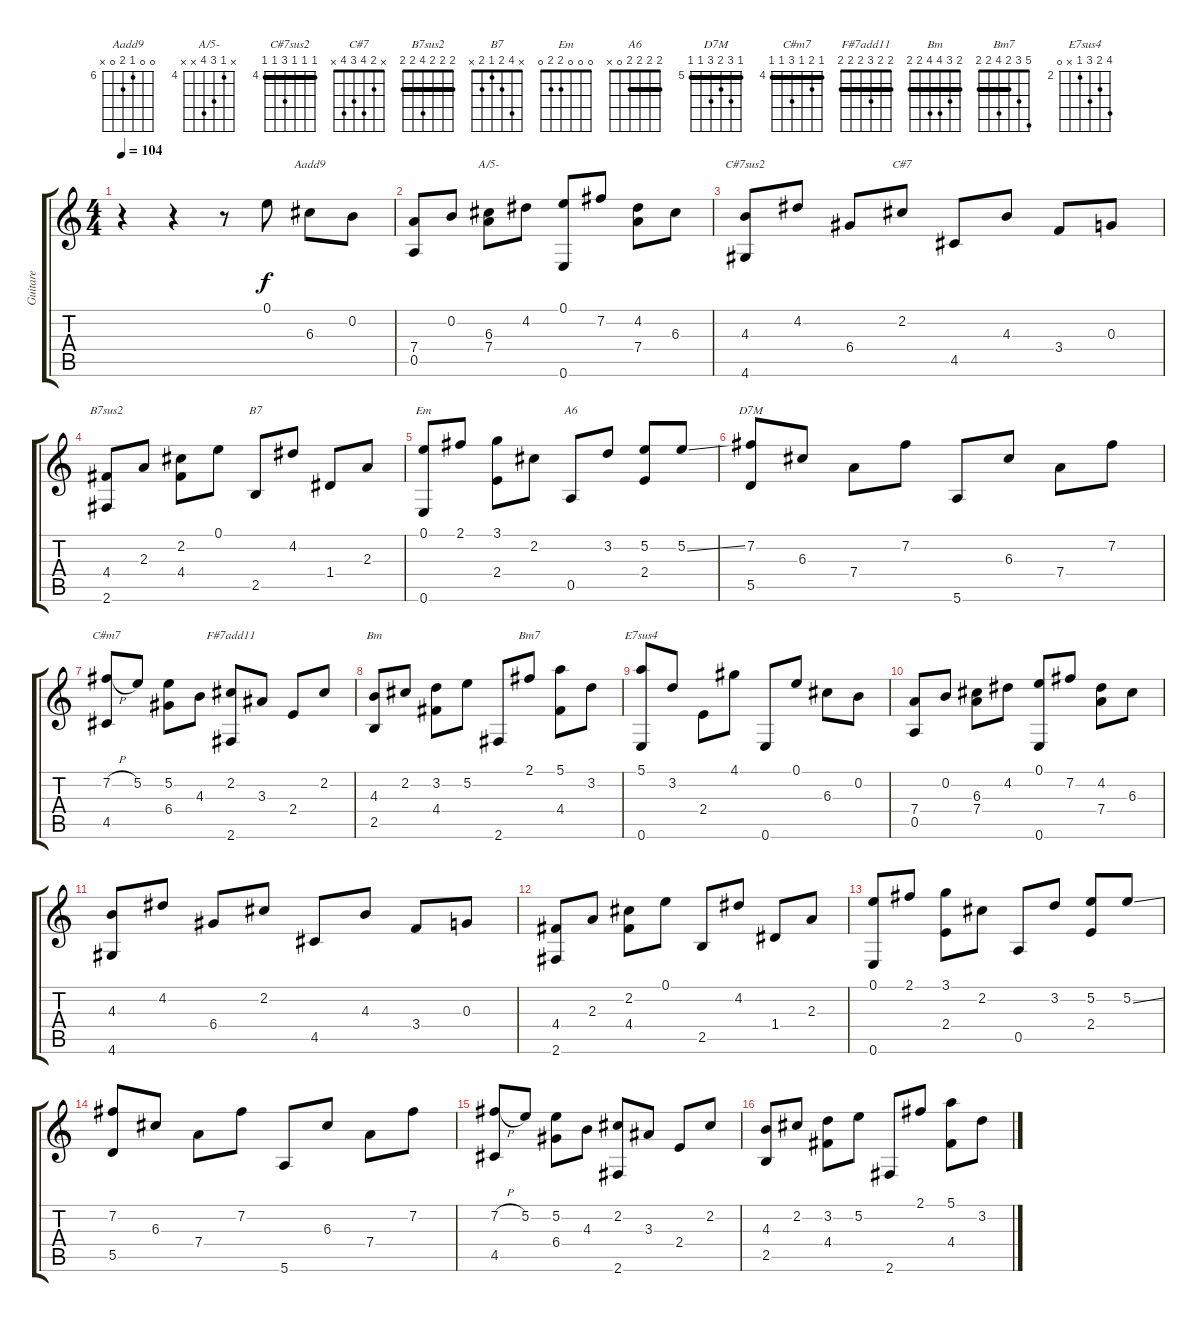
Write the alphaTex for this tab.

\track ("Guitare" "Guitare") {instrument acousticguitarnylon}
\staff {score tabs}
\tuning (E4 B3 G3 D3 A2 E2) {hide}
\chord ("Aadd9" 0 0 6 7 0 x) {firstfret 6}
\chord ("A/5-" x 4 6 7 x x) {firstfret 4}
\chord ("C#7sus2" 4 4 4 6 4 4) {firstfret 4 barre 4}
\chord ("C#7" x 2 4 3 4 x)
\chord ("B7sus2" 2 2 2 4 2 2) {barre 2}
\chord ("B7" x 4 2 1 2 x)
\chord ("Em" 0 0 0 2 2 0)
\chord ("A6" 2 2 2 2 0 x) {barre 2}
\chord ("D7M" 5 7 6 7 5 5) {firstfret 5 barre 5}
\chord ("C#m7" 4 5 4 6 4 4) {firstfret 4 barre 4}
\chord ("F#7add11" 2 2 3 2 2 2) {barre 2}
\chord ("Bm" 2 3 4 4 2 2) {barre 2}
\chord ("Bm7" 5 3 2 4 2 2) {barre 2}
\chord ("E7sus4" 5 3 4 2 x 0) {firstfret 2}
\ts (4 4)
\tempo 104
\clef g2
\ks c
r.4{dy f instrument acousticguitarnylon} r.4 r.8 0.1.8 6.3.8{ch "Aadd9"} 0.2.8 |
(7.4 0.5).8 0.2.8 (6.3 7.4).8{ch "A/5-"} 4.2.8 (0.1 0.6).8 7.2.8 (4.2 7.4).8 6.3.8 |
(4.3 4.6).8{ch "C#7sus2"} 4.2.8 6.4.8 2.2.8{ch "C#7"} 4.5.8 4.3.8 3.4.8 0.3.8 |
(4.4 2.6).8{ch "B7sus2"} 2.3.8 (2.2 4.4).8 0.1.8 2.5.8{ch "B7"} 4.2.8 1.4.8 2.3.8 |
(0.1 0.6).8{ch "Em"} 2.1.8 (3.1 2.4).8 2.2.8 0.5.8{ch "A6"} 3.2.8 (5.2 2.4).8 5.2{ss}.8 |
(7.2 5.5).8{ch "D7M"} 6.3.8 7.4.8 7.2.8 5.6.8 6.3.8 7.4.8 7.2.8 |
(7.2{h} 4.5).8{ch "C#m7"} 5.2.8 (5.2 6.4).8 4.3.8 (2.2 2.6).8{ch "F#7add11"} 3.3.8 2.4.8 2.2.8 |
(4.3 2.5).8{ch "Bm"} 2.2.8 (3.2 4.4).8 5.2.8 2.6.8 2.1.8{ch "Bm7"} (5.1 4.4).8 3.2.8 |
(5.1 0.6).8{ch "E7sus4"} 3.2.8 2.4.8 4.1.8 0.6.8 0.1.8 6.3.8 0.2.8 |
(7.4 0.5).8 0.2.8 (6.3 7.4).8 4.2.8 (0.1 0.6).8 7.2.8 (4.2 7.4).8 6.3.8 |
(4.3 4.6).8 4.2.8 6.4.8 2.2.8 4.5.8 4.3.8 3.4.8 0.3.8 |
(4.4 2.6).8 2.3.8 (2.2 4.4).8 0.1.8 2.5.8 4.2.8 1.4.8 2.3.8 |
(0.1 0.6).8 2.1.8 (3.1 2.4).8 2.2.8 0.5.8 3.2.8 (5.2 2.4).8 5.2{ss}.8 |
(7.2 5.5).8 6.3.8 7.4.8 7.2.8 5.6.8 6.3.8 7.4.8 7.2.8 |
(7.2{h} 4.5).8 5.2.8 (5.2 6.4).8 4.3.8 (2.2 2.6).8 3.3.8 2.4.8 2.2.8 |
(4.3 2.5).8 2.2.8 (3.2 4.4).8 5.2.8 2.6.8 2.1.8 (5.1 4.4).8 3.2.8
